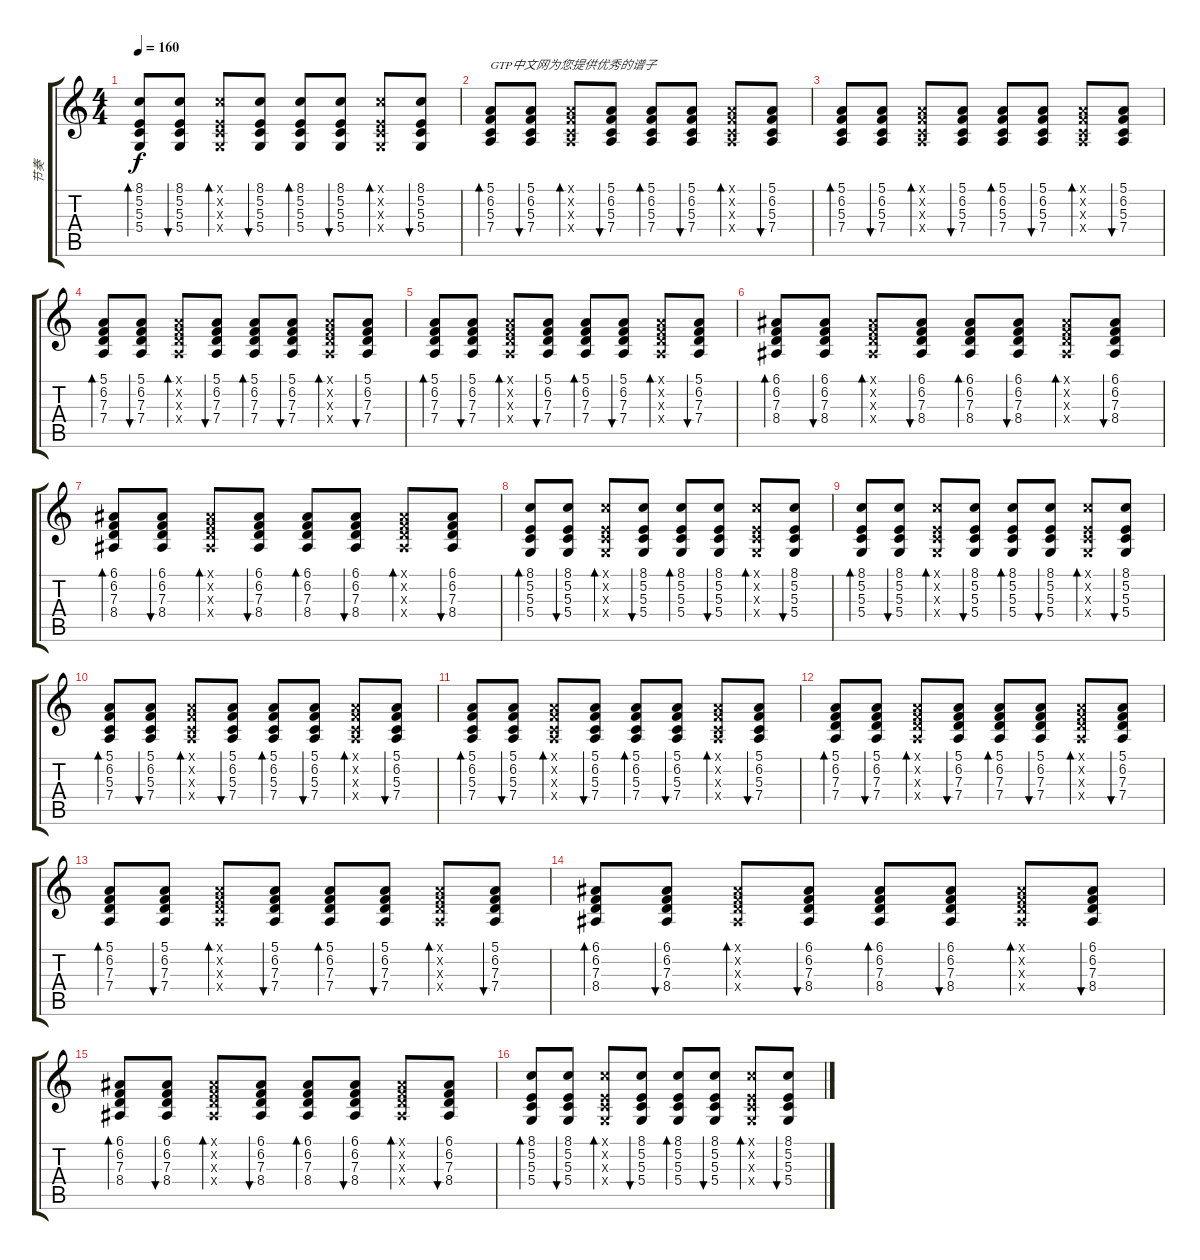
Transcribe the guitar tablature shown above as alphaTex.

\track ("节奏" "节奏") {instrument brightacousticpiano}
\staff {score tabs}
\tuning (E4 B3 G3 D3 A2 E2) {hide}
\ts (4 4)
\tempo 160
\clef g2
\ks c
(8.1 5.2 5.3 5.4).8{bd 60 dy f} (8.1 5.2 5.3 5.4).8{bu 60} (8.1{x} 5.2{x} 5.3{x} 5.4{x}).8{bd 60} (8.1 5.2 5.3 5.4).8{bu 60} (8.1 5.2 5.3 5.4).8{bd 60} (8.1 5.2 5.3 5.4).8{bu 60} (8.1{x} 5.2{x} 5.3{x} 5.4{x}).8{bd 60} (8.1 5.2 5.3 5.4).8{bu 60} |
(5.1 6.2 5.3 7.4).8{bd 60 txt "GTP中文网为您提供优秀的谱子"} (5.1 6.2 5.3 7.4).8{bu 60} (5.1{x} 6.2{x} 5.3{x} 7.4{x}).8{bd 60} (5.1 6.2 5.3 7.4).8{bu 60} (5.1 6.2 5.3 7.4).8{bd 60} (5.1 6.2 5.3 7.4).8{bu 60} (5.1{x} 6.2{x} 5.3{x} 7.4{x}).8{bd 60} (5.1 6.2 5.3 7.4).8{bu 60} |
(5.1 6.2 5.3 7.4).8{bd 60} (5.1 6.2 5.3 7.4).8{bu 60} (5.1{x} 6.2{x} 5.3{x} 7.4{x}).8{bd 60} (5.1 6.2 5.3 7.4).8{bu 60} (5.1 6.2 5.3 7.4).8{bd 60} (5.1 6.2 5.3 7.4).8{bu 60} (5.1{x} 6.2{x} 5.3{x} 7.4{x}).8{bd 60} (5.1 6.2 5.3 7.4).8{bu 60} |
(5.1 6.2 7.3 7.4).8{bd 60} (5.1 6.2 7.3 7.4).8{bu 60} (5.1{x} 6.2{x} 7.3{x} 7.4{x}).8{bd 60} (5.1 6.2 7.3 7.4).8{bu 60} (5.1 6.2 7.3 7.4).8{bd 60} (5.1 6.2 7.3 7.4).8{bu 60} (5.1{x} 6.2{x} 7.3{x} 7.4{x}).8{bd 60} (5.1 6.2 7.3 7.4).8{bu 60} |
(5.1 6.2 7.3 7.4).8{bd 60} (5.1 6.2 7.3 7.4).8{bu 60} (5.1{x} 6.2{x} 7.3{x} 7.4{x}).8{bd 60} (5.1 6.2 7.3 7.4).8{bu 60} (5.1 6.2 7.3 7.4).8{bd 60} (5.1 6.2 7.3 7.4).8{bu 60} (5.1{x} 6.2{x} 7.3{x} 7.4{x}).8{bd 60} (5.1 6.2 7.3 7.4).8{bu 60} |
(6.1 6.2 7.3 8.4).8{bd 60} (6.1 6.2 7.3 8.4).8{bu 60} (6.1{x} 6.2{x} 7.3{x} 8.4{x}).8{bd 60} (6.1 6.2 7.3 8.4).8{bu 60} (6.1 6.2 7.3 8.4).8{bd 60} (6.1 6.2 7.3 8.4).8{bu 60} (6.1{x} 6.2{x} 7.3{x} 8.4{x}).8{bd 60} (6.1 6.2 7.3 8.4).8{bu 60} |
(6.1 6.2 7.3 8.4).8{bd 60} (6.1 6.2 7.3 8.4).8{bu 60} (6.1{x} 6.2{x} 7.3{x} 8.4{x}).8{bd 60} (6.1 6.2 7.3 8.4).8{bu 60} (6.1 6.2 7.3 8.4).8{bd 60} (6.1 6.2 7.3 8.4).8{bu 60} (6.1{x} 6.2{x} 7.3{x} 8.4{x}).8{bd 60} (6.1 6.2 7.3 8.4).8{bu 60} |
(8.1 5.2 5.3 5.4).8{bd 60} (8.1 5.2 5.3 5.4).8{bu 60} (8.1{x} 5.2{x} 5.3{x} 5.4{x}).8{bd 60} (8.1 5.2 5.3 5.4).8{bu 60} (8.1 5.2 5.3 5.4).8{bd 60} (8.1 5.2 5.3 5.4).8{bu 60} (8.1{x} 5.2{x} 5.3{x} 5.4{x}).8{bd 60} (8.1 5.2 5.3 5.4).8{bu 60} |
(8.1 5.2 5.3 5.4).8{bd 60} (8.1 5.2 5.3 5.4).8{bu 60} (8.1{x} 5.2{x} 5.3{x} 5.4{x}).8{bd 60} (8.1 5.2 5.3 5.4).8{bu 60} (8.1 5.2 5.3 5.4).8{bd 60} (8.1 5.2 5.3 5.4).8{bu 60} (8.1{x} 5.2{x} 5.3{x} 5.4{x}).8{bd 60} (8.1 5.2 5.3 5.4).8{bu 60} |
(5.1 6.2 5.3 7.4).8{bd 60} (5.1 6.2 5.3 7.4).8{bu 60} (5.1{x} 6.2{x} 5.3{x} 7.4{x}).8{bd 60} (5.1 6.2 5.3 7.4).8{bu 60} (5.1 6.2 5.3 7.4).8{bd 60} (5.1 6.2 5.3 7.4).8{bu 60} (5.1{x} 6.2{x} 5.3{x} 7.4{x}).8{bd 60} (5.1 6.2 5.3 7.4).8{bu 60} |
(5.1 6.2 5.3 7.4).8{bd 60} (5.1 6.2 5.3 7.4).8{bu 60} (5.1{x} 6.2{x} 5.3{x} 7.4{x}).8{bd 60} (5.1 6.2 5.3 7.4).8{bu 60} (5.1 6.2 5.3 7.4).8{bd 60} (5.1 6.2 5.3 7.4).8{bu 60} (5.1{x} 6.2{x} 5.3{x} 7.4{x}).8{bd 60} (5.1 6.2 5.3 7.4).8{bu 60} |
(5.1 6.2 7.3 7.4).8{bd 60} (5.1 6.2 7.3 7.4).8{bu 60} (5.1{x} 6.2{x} 7.3{x} 7.4{x}).8{bd 60} (5.1 6.2 7.3 7.4).8{bu 60} (5.1 6.2 7.3 7.4).8{bd 60} (5.1 6.2 7.3 7.4).8{bu 60} (5.1{x} 6.2{x} 7.3{x} 7.4{x}).8{bd 60} (5.1 6.2 7.3 7.4).8{bu 60} |
(5.1 6.2 7.3 7.4).8{bd 60} (5.1 6.2 7.3 7.4).8{bu 60} (5.1{x} 6.2{x} 7.3{x} 7.4{x}).8{bd 60} (5.1 6.2 7.3 7.4).8{bu 60} (5.1 6.2 7.3 7.4).8{bd 60} (5.1 6.2 7.3 7.4).8{bu 60} (5.1{x} 6.2{x} 7.3{x} 7.4{x}).8{bd 60} (5.1 6.2 7.3 7.4).8{bu 60} |
(6.1 6.2 7.3 8.4).8{bd 60} (6.1 6.2 7.3 8.4).8{bu 60} (6.1{x} 6.2{x} 7.3{x} 8.4{x}).8{bd 60} (6.1 6.2 7.3 8.4).8{bu 60} (6.1 6.2 7.3 8.4).8{bd 60} (6.1 6.2 7.3 8.4).8{bu 60} (6.1{x} 6.2{x} 7.3{x} 8.4{x}).8{bd 60} (6.1 6.2 7.3 8.4).8{bu 60} |
(6.1 6.2 7.3 8.4).8{bd 60} (6.1 6.2 7.3 8.4).8{bu 60} (6.1{x} 6.2{x} 7.3{x} 8.4{x}).8{bd 60} (6.1 6.2 7.3 8.4).8{bu 60} (6.1 6.2 7.3 8.4).8{bd 60} (6.1 6.2 7.3 8.4).8{bu 60} (6.1{x} 6.2{x} 7.3{x} 8.4{x}).8{bd 60} (6.1 6.2 7.3 8.4).8{bu 60} |
(8.1 5.2 5.3 5.4).8{bd 60} (8.1 5.2 5.3 5.4).8{bu 60} (8.1{x} 5.2{x} 5.3{x} 5.4{x}).8{bd 60} (8.1 5.2 5.3 5.4).8{bu 60} (8.1 5.2 5.3 5.4).8{bd 60} (8.1 5.2 5.3 5.4).8{bu 60} (8.1{x} 5.2{x} 5.3{x} 5.4{x}).8{bd 60} (8.1 5.2 5.3 5.4).8{bu 60}
